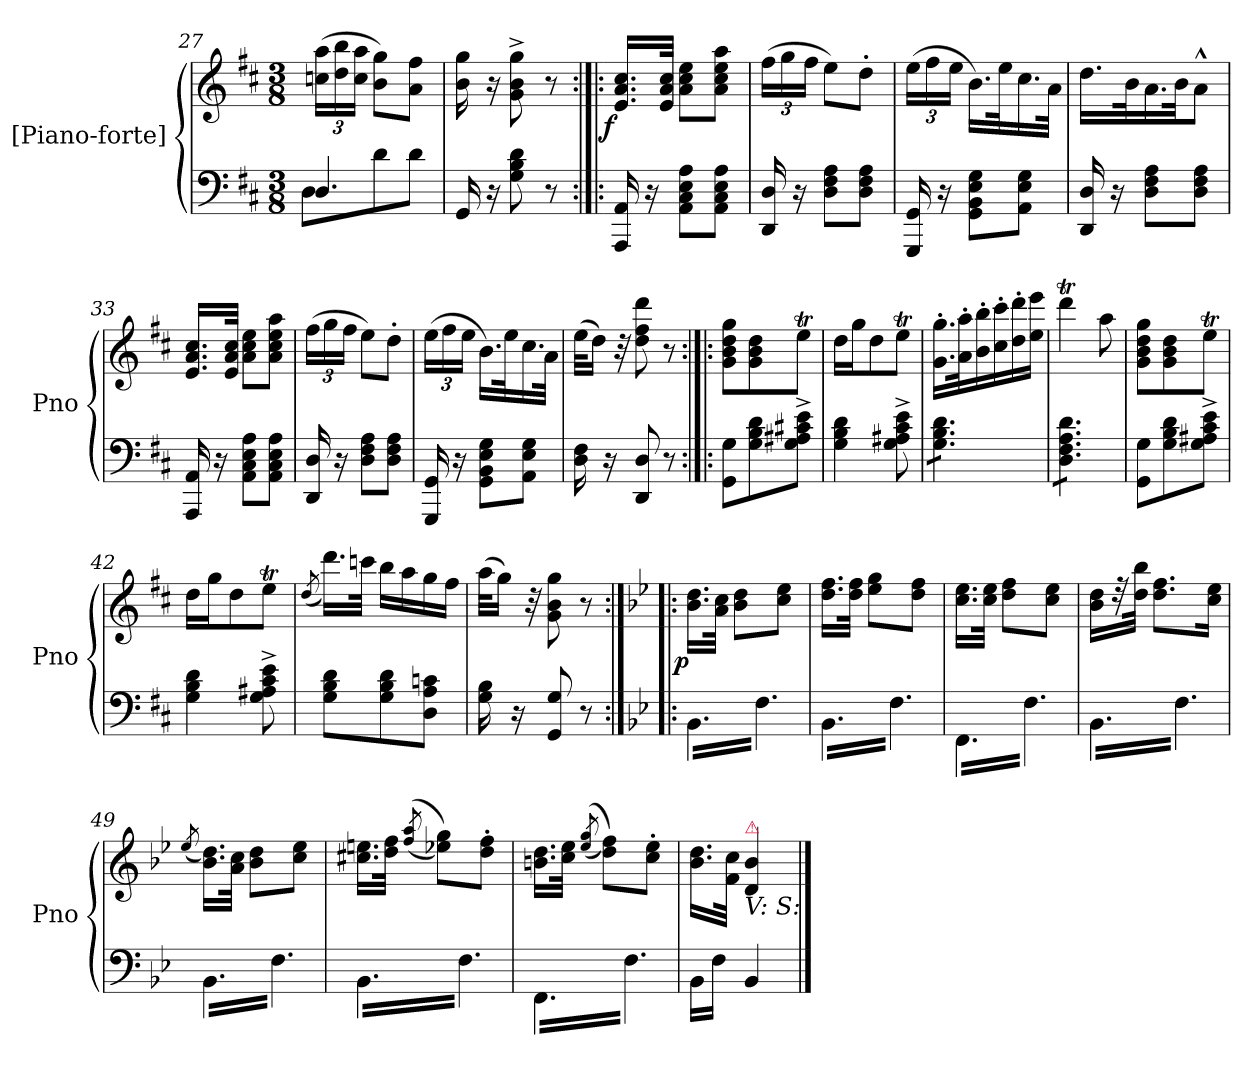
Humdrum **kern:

**kern	**kern	**dynam
*part1	*part1	*part1
*staff2	*staff1	*staff1/2
*I"[Piano-forte]	*	*
*I'Pno	*	*
*clefF4	*clefG2	*
*k[f#c#]	*k[f#c#]	*
*D:	*D:	*
*M3/8	*M3/8	*
=27	=27	=27
*^	*	*
4.D/	8D\L	(>24ccn\ 24aa\LL	.
.	.	24dd\ 24bb\	.
.	.	24cc\ 24aa\JJ	.
.	8d\	8b\ 8gg\L)	.
.	8d\J	8a\ 8ff#\J	.
*v	*v	*	*
=28	=28	=28
16GG/	16b\ 16gg\	.
16r	16r	.
8G\ 8B\ 8d\	8g^<\ 8b^<\ 8gg^<\	.
8r	8r	.
=29:|!|:	=29:|!|:	=29:|!|:
!	!	!LO:DY:b:rj
16AAA/ 16AA/	16.e/ 16.a/ 16.cc#/LL	f
16r	.	.
.	32e/ 32a/ 32cc#/JJk	.
8AA\ 8C#\ 8E\ 8A\L	8a\ 8cc#\ 8ee\L	.
8AA\ 8C#\ 8E\ 8A\J	8a\ 8cc#\ 8ee\ 8aa\J	.
=30	=30	=30
16DD/ 16D/	(>24ff#\LL	.
.	24gg\	.
16r	.	.
.	24ff#\JJ	.
8D\ 8F#\ 8A\L	8ee\L)	.
8D\ 8F#\ 8A\J	8dd'>\J	.
=31	=31	=31
16GGG/ 16GG/	(>24ee\LL	.
.	24ff#\	.
16r	.	.
.	24ee\JJ	.
8GG\ 8BB\ 8E\ 8G\L	16.b\LL)	.
.	32ee\K	.
8AA\ 8E\ 8G\J	16.cc#\	.
.	32a\JJk	.
=32	=32	=32
16DD/ 16D/	16.dd\LL	.
16r	.	.
.	32b\K	.
8D\ 8F#\ 8A\L	16.a\	.
.	32b\JK	.
8D\ 8F#\ 8A\J	8a^^>\J	.
=33	=33	=33
16AAA/ 16AA/	16.e/ 16.a/ 16.cc#/LL	.
16r	.	.
.	32e/ 32a/ 32cc#/JJk	.
8AA\ 8C#\ 8E\ 8A\L	8a\ 8cc#\ 8ee\L	.
8AA\ 8C#\ 8E\ 8A\J	8a\ 8cc#\ 8ee\ 8aa\J	.
=34	=34	=34
16DD/ 16D/	(>24ff#\LL	.
.	24gg\	.
16r	.	.
.	24ff#\JJ	.
8D\ 8F#\ 8A\L	8ee\L)	.
8D\ 8F#\ 8A\J	8dd'>\J	.
=35	=35	=35
16GGG/ 16GG/	(>24ee\LL	.
.	24ff#\	.
16r	.	.
.	24ee\JJ	.
8GG\ 8BB\ 8E\ 8G\L	16.b\LL)	.
.	32ee\K	.
8AA\ 8E\ 8G\J	16.cc#\	.
.	32a\JJk	.
=36	=36	=36
16D\ 16F#\	(>32ee\KLL	.
.	16dd\JJ)	.
16r	.	.
.	32r	.
8DD/ 8D/	8dd\ 8ff#\ 8ddd\	.
8r	8r	.
=37:|!|:	=37:|!|:	=37:|!|:
!	!	!LO:DY:b:rj
8GG\ 8G\L	8g\ 8b\ 8dd\ 8gg\L	ffor
8G\ 8B\ 8d\	8g\ 8b\ 8dd\	.
8G^>\ 8A#X^>\ 8c#X^>\ 8e^>\J	8eeT\J	.
=38	=38	=38
4G\ 4B\ 4d\	16dd\LL	.
.	16gg\J	.
.	8dd\	.
8G^<\ 8A#X^<\ 8c#^<\ 8e^<\	8eeT\J	.
=39	=39	=39
*tremolo	*	*
8G\ 8B\ 8d\L	16.g'>\ 16.gg'>\LL	.
.	32a'>\ 32aa'>\K	.
8G\ 8B\ 8d\	16b'>\ 16bb'>\	.
.	16cc#'>\ 16ccc#'>\	.
8G\ 8B\ 8d\J	16dd'>\ 16ddd'>\	.
.	16ee\ 16eee\JJ	.
=40	=40	=40
8D\ 8F#\ 8A\ 8d\L	4dddT\	.
8D\ 8F#\ 8A\ 8d\	.	.
8D\ 8F#\ 8A\ 8d\J	8aa\	.
*Xtremolo	*	*
=41	=41	=41
8GG\ 8G\L	8g\ 8b\ 8dd\ 8gg\L	.
8G\ 8B\ 8d\	8g\ 8b\ 8dd\	.
8G^>\ 8A#X^>\ 8c#^>\ 8e^>\J	8eeT\J	.
=42	=42	=42
4G\ 4B\ 4d\	16dd\LL	.
.	16gg\J	.
.	8dd\	.
8G^>\ 8A#X^>\ 8c#^>\ 8e^>\	8eeT\J	.
=43	=43	=43
.	(<8qdd/	.
8G\ 8B\ 8d\L	16.ddd\LL)	.
.	32cccn\JJk	.
8G\ 8B\ 8d\	16bb\LL	.
.	16aa\	.
8D\ 8A\ 8cn\J	16gg\	.
.	16ff#\JJ	.
=44	=44	=44
16G\ 16B\	(>32aa\KLL	.
.	16gg\JJ)	.
16r	.	.
.	32r	.
8GG/ 8G/	8g\ 8b\ 8gg\	.
8r	8r	.
=45:|!|:	=45:|!|:	=45:|!|:
*k[b-e-]	*k[b-e-]	*
*B-:	*B-:	*
!	!	!LO:DY:b:rj
*tremolo	*	*
16BB-\LL	16.b-\ 16.dd\LL	p
16F\	.	.
.	32a\ 32cc\JJk	.
16BB-\	8b-\ 8dd\L	.
16F\	.	.
16BB-\	8cc\ 8ee-\J	.
16F\JJ	.	.
=46	=46	=46
16BB-\LL	16.dd\ 16.ff\LL	.
16F\	.	.
.	32dd\ 32ff\JJk	.
16BB-\	8ee-\ 8gg\L	.
16F\	.	.
16BB-\	8dd\ 8ff\J	.
16F\JJ	.	.
=47	=47	=47
16FF\LL	16.cc\ 16.ee-\LL	.
16F\	.	.
.	32cc\ 32ee-\JJk	.
16FF\	8dd\ 8ff\L	.
16F\	.	.
16FF\	8cc\ 8ee-\J	.
16F\JJ	.	.
=48	=48	=48
16BB-\LL	16b-\ 16dd\LL	.
16F\	32r	.
.	32dd\ 32bb-\JJk	.
16BB-\	8.dd\ 8.ff\L	.
16F\	.	.
16BB-\	.	.
16F\JJ	16cc\ 16ee-\Jk	.
=49	=49	=49
.	(<8qee-/	.
16BB-\LL	16.b-\ 16.dd\LL)	.
16F\	.	.
.	32a\ 32cc\JJk	.
16BB-\	8b-\ 8dd\L	.
16F\	.	.
16BB-\	8cc\ 8ee-\J	.
16F\JJ	.	.
=50	=50	=50
16BB-\LL	16.cc#X\ 16.een\LL	.
16F\	.	.
.	32dd\ 32ff\JJk	.
.	(<(>8qff/ 8qaa/	.
16BB-\	8ee-X\ 8gg\L))	.
16F\	.	.
16BB-\	8dd'>\ 8ff'>\J	.
16F\JJ	.	.
=51	=51	=51
16FF\LL	16.bn\ 16.dd\LL	.
16F\	.	.
.	32cc\ 32ee-\JJk	.
.	(<(>8qee-/ 8qgg/	.
16FF\	8dd\ 8ff\L))	.
16F\	.	.
16FF\	8cc'>\ 8ee-'>\J	.
16F\JJ	.	.
*Xtremolo	*	*
=52	=52	=52
16BB-\LL	16.b-\ 16.dd\LL	.
16F\JJ	.	.
.	32f\ 32cc\JJk	.
!	!LO:TX:b:i:t=V&colon; S&colon;	!
!	!LO:TX:a:color=crimson:t=⚠	!
4BB-/	4d/ 4b-/	.
==	==	==
*-	*-	*-
